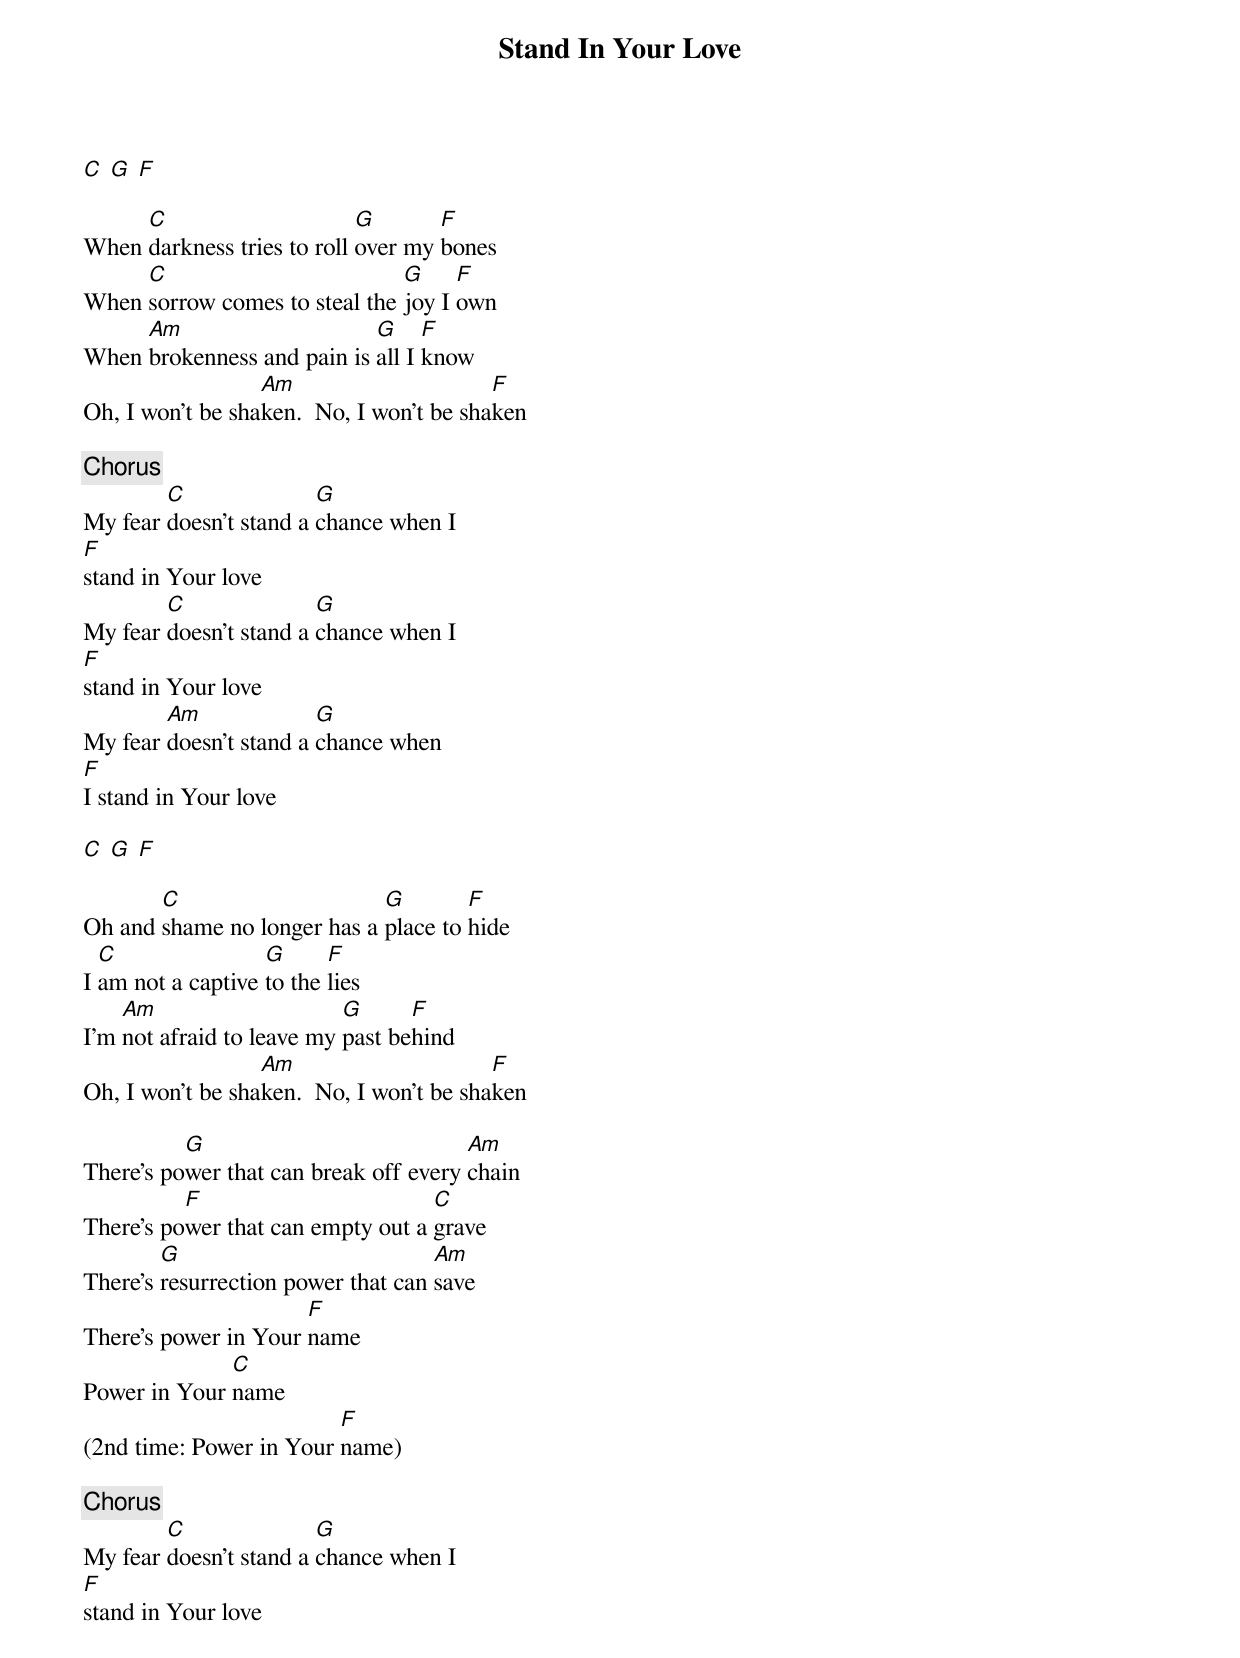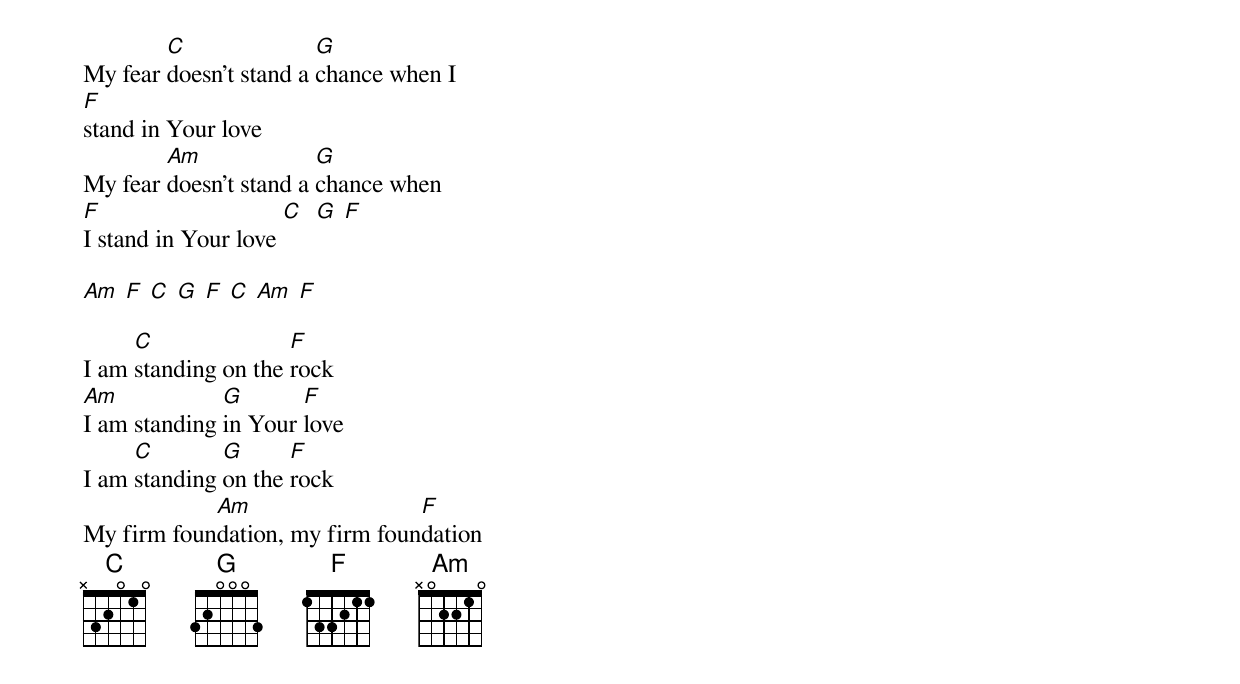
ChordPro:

{Title: Stand In Your Love}

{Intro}
[C] [G] [F]

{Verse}
When [C]darkness tries to roll [G]over my [F]bones
When [C]sorrow comes to steal the [G]joy I [F]own
When [Am]brokenness and pain is [G]all I [F]know
Oh, I won't be sha[Am]ken.  No, I won't be sha[F]ken

{Chorus}
My fear [C]doesn't stand a [G]chance when I
[F]stand in Your love
My fear [C]doesn't stand a [G]chance when I
[F]stand in Your love
My fear [Am]doesn't stand a [G]chance when
[F]I stand in Your love

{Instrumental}
[C] [G] [F]

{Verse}
Oh and [C]shame no longer has a [G]place to [F]hide
I [C]am not a captive [G]to the [F]lies
I'm [Am]not afraid to leave my [G]past be[F]hind
Oh, I won't be sha[Am]ken.  No, I won't be sha[F]ken

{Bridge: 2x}
There's po[G]wer that can break off every [Am]chain
There's po[F]wer that can empty out a [C]grave
There’s [G]resurrection power that can [Am]save
There's power in Your [F]name
Power in Your [C]name
(2nd time: Power in Your [F]name)

{Chorus 2: 2x}
My fear [C]doesn't stand a [G]chance when I
[F]stand in Your love
My fear [C]doesn't stand a [G]chance when I
[F]stand in Your love
My fear [Am]doesn't stand a [G]chance when
[F]I stand in Your love [C]  [G] [F]

[Am] [F] [C] [G] [F] [C] [Am] [F]

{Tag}
I am [C]standing on the [F]rock
[Am]I am standing [G]in Your [F]love
I am [C]standing [G]on the [F]rock
My firm foun[Am]dation, my firm foun[F]dation
